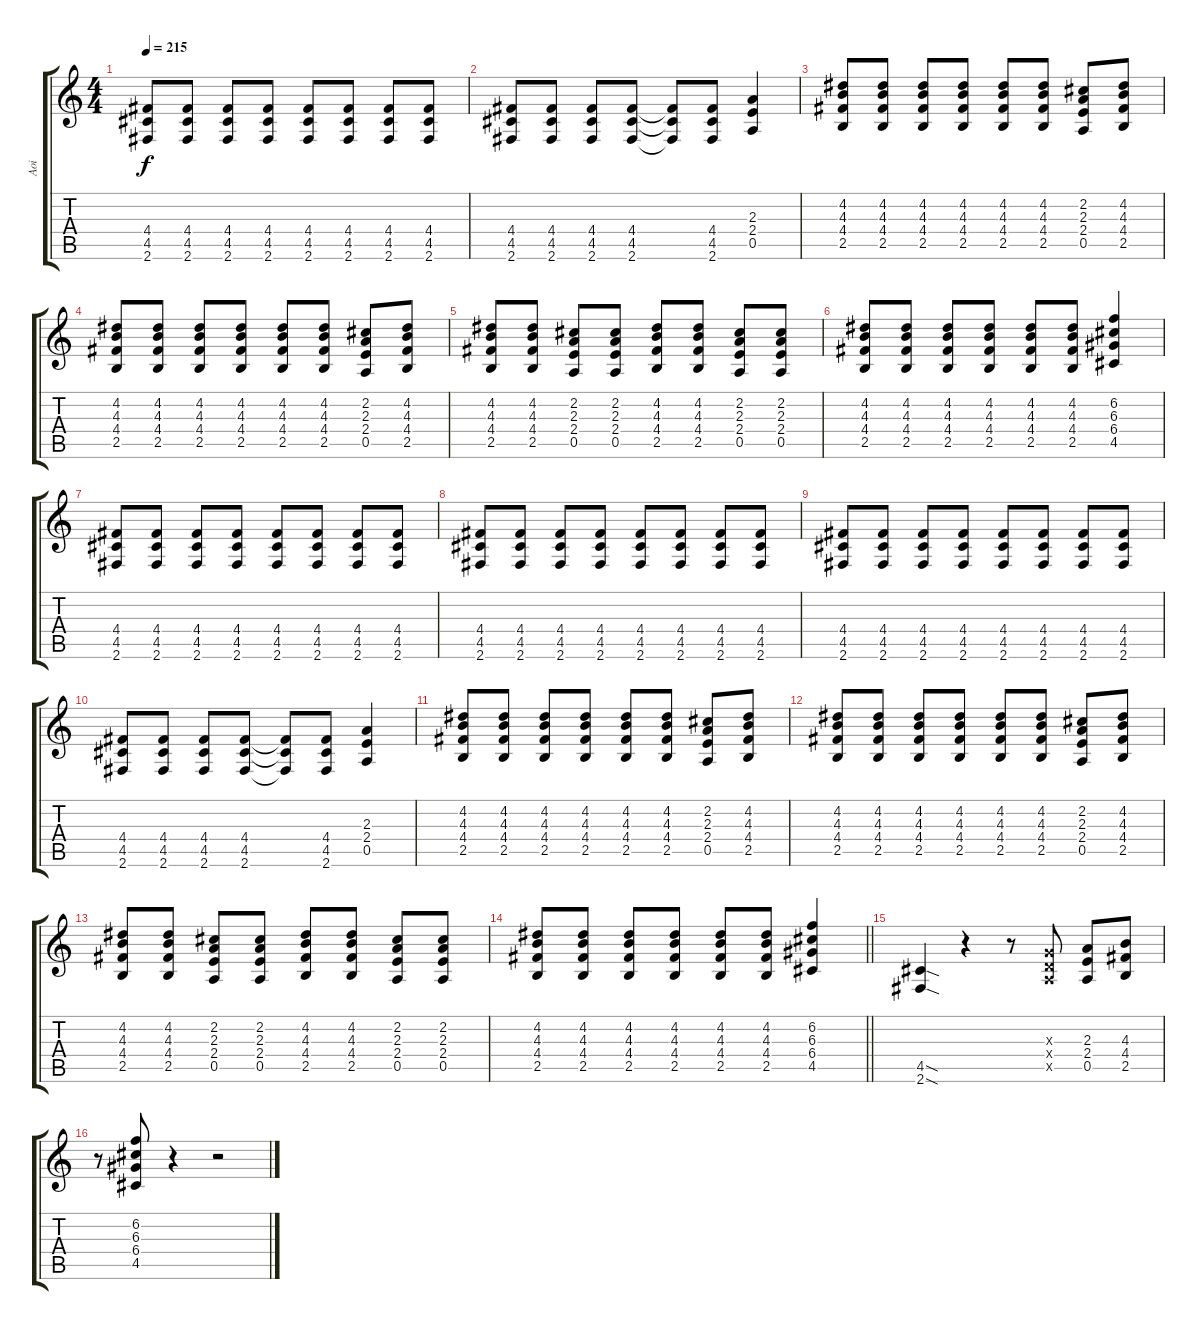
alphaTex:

\track ("Aoi" "Aoi") {instrument distortionguitar}
\staff {score tabs}
\tuning (E4 B3 G3 D3 A2 E2) {hide}
\ts (4 4)
\tempo 215
\clef g2
\ks c
(4.4 4.5 2.6).8{dy f} (4.4 4.5 2.6).8 (4.4 4.5 2.6).8 (4.4 4.5 2.6).8 (4.4 4.5 2.6).8 (4.4 4.5 2.6).8 (4.4 4.5 2.6).8 (4.4 4.5 2.6).8 |
(4.4 4.5 2.6).8 (4.4 4.5 2.6).8 (4.4 4.5 2.6).8 (4.4 4.5 2.6).8 (4.4{t} 4.5{t} 2.6{t}).8 (4.4 4.5 2.6).8 (2.3 2.4 0.5).4 |
(4.2 4.3 4.4 2.5).8 (4.2 4.3 4.4 2.5).8 (4.2 4.3 4.4 2.5).8 (4.2 4.3 4.4 2.5).8 (4.2 4.3 4.4 2.5).8 (4.2 4.3 4.4 2.5).8 (2.2 2.3 2.4 0.5).8 (4.2 4.3 4.4 2.5).8 |
(4.2 4.3 4.4 2.5).8 (4.2 4.3 4.4 2.5).8 (4.2 4.3 4.4 2.5).8 (4.2 4.3 4.4 2.5).8 (4.2 4.3 4.4 2.5).8 (4.2 4.3 4.4 2.5).8 (2.2 2.3 2.4 0.5).8 (4.2 4.3 4.4 2.5).8 |
(4.2 4.3 4.4 2.5).8 (4.2 4.3 4.4 2.5).8 (2.2 2.3 2.4 0.5).8 (2.2 2.3 2.4 0.5).8 (4.2 4.3 4.4 2.5).8 (4.2 4.3 4.4 2.5).8 (2.2 2.3 2.4 0.5).8 (2.2 2.3 2.4 0.5).8 |
(4.2 4.3 4.4 2.5).8 (4.2 4.3 4.4 2.5).8 (4.2 4.3 4.4 2.5).8 (4.2 4.3 4.4 2.5).8 (4.2 4.3 4.4 2.5).8 (4.2 4.3 4.4 2.5).8 (6.2 6.3 6.4 4.5).4 |
(4.4 4.5 2.6).8 (4.4 4.5 2.6).8 (4.4 4.5 2.6).8 (4.4 4.5 2.6).8 (4.4 4.5 2.6).8 (4.4 4.5 2.6).8 (4.4 4.5 2.6).8 (4.4 4.5 2.6).8 |
(4.4 4.5 2.6).8 (4.4 4.5 2.6).8 (4.4 4.5 2.6).8 (4.4 4.5 2.6).8 (4.4 4.5 2.6).8 (4.4 4.5 2.6).8 (4.4 4.5 2.6).8 (4.4 4.5 2.6).8 |
(4.4 4.5 2.6).8 (4.4 4.5 2.6).8 (4.4 4.5 2.6).8 (4.4 4.5 2.6).8 (4.4 4.5 2.6).8 (4.4 4.5 2.6).8 (4.4 4.5 2.6).8 (4.4 4.5 2.6).8 |
(4.4 4.5 2.6).8 (4.4 4.5 2.6).8 (4.4 4.5 2.6).8 (4.4 4.5 2.6).8 (4.4{t} 4.5{t} 2.6{t}).8 (4.4 4.5 2.6).8 (2.3 2.4 0.5).4 |
(4.2 4.3 4.4 2.5).8 (4.2 4.3 4.4 2.5).8 (4.2 4.3 4.4 2.5).8 (4.2 4.3 4.4 2.5).8 (4.2 4.3 4.4 2.5).8 (4.2 4.3 4.4 2.5).8 (2.2 2.3 2.4 0.5).8 (4.2 4.3 4.4 2.5).8 |
(4.2 4.3 4.4 2.5).8 (4.2 4.3 4.4 2.5).8 (4.2 4.3 4.4 2.5).8 (4.2 4.3 4.4 2.5).8 (4.2 4.3 4.4 2.5).8 (4.2 4.3 4.4 2.5).8 (2.2 2.3 2.4 0.5).8 (4.2 4.3 4.4 2.5).8 |
(4.2 4.3 4.4 2.5).8 (4.2 4.3 4.4 2.5).8 (2.2 2.3 2.4 0.5).8 (2.2 2.3 2.4 0.5).8 (4.2 4.3 4.4 2.5).8 (4.2 4.3 4.4 2.5).8 (2.2 2.3 2.4 0.5).8 (2.2 2.3 2.4 0.5).8 |
\barLineRight lightlight
(4.2 4.3 4.4 2.5).8 (4.2 4.3 4.4 2.5).8 (4.2 4.3 4.4 2.5).8 (4.2 4.3 4.4 2.5).8 (4.2 4.3 4.4 2.5).8 (4.2 4.3 4.4 2.5).8 (6.2 6.3 6.4 4.5).4 |
(4.5{sod} 2.6{sod}).4 r.4 r.8 (0.3{x} 0.4{x} 0.5{x}).8 (2.3 2.4 0.5).8 (4.3 4.4 2.5).8 |
r.8 (6.2 6.3 6.4 4.5).8 r.4 r.2
